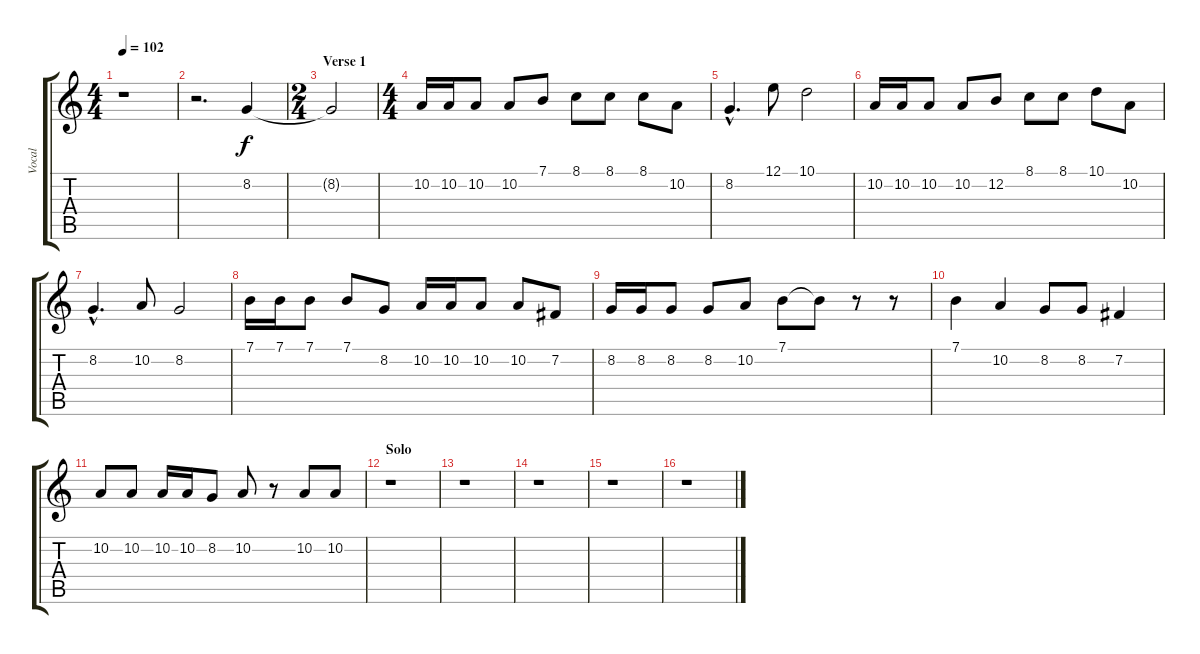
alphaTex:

\track ("Vocal" "Vocal") {instrument englishhorn}
\staff {score tabs}
\tuning (E4 B3 G3 D3 A2 E2) {hide}
\ts (4 4)
\tempo 102
\clef g2
\ks c
r.1{dy f instrument englishhorn} |
r.2{d} 8.2.4 |
\ts (2 4)
\section ("" "Verse 1")
8.2{t}.2 |
\ts (4 4)
10.2.16 10.2.16 10.2.8 10.2.8 7.1.8 8.1.8 8.1.8 8.1.8 10.2.8 |
8.2{hac}.4{d} 12.1.8 10.1.2 |
10.2.16 10.2.16 10.2.8 10.2.8 12.2.8 8.1.8 8.1.8 10.1.8 10.2.8 |
8.2{hac}.4{d} 10.2.8 8.2.2 |
7.1.16 7.1.16 7.1.8 7.1.8 8.2.8 10.2.16 10.2.16 10.2.8 10.2.8 7.2.8 |
8.2.16 8.2.16 8.2.8 8.2.8 10.2.8 7.1.8 7.1{t}.8 r.8 r.8 |
7.1.4 10.2.4 8.2.8 8.2.8 7.2.4 |
10.2.8 10.2.8 10.2.16 10.2.16 8.2.8 10.2.8 r.8 10.2.8 10.2.8 |
\section ("" "Solo")
r.1 |
r.1 |
r.1 |
r.1 |
r.1
